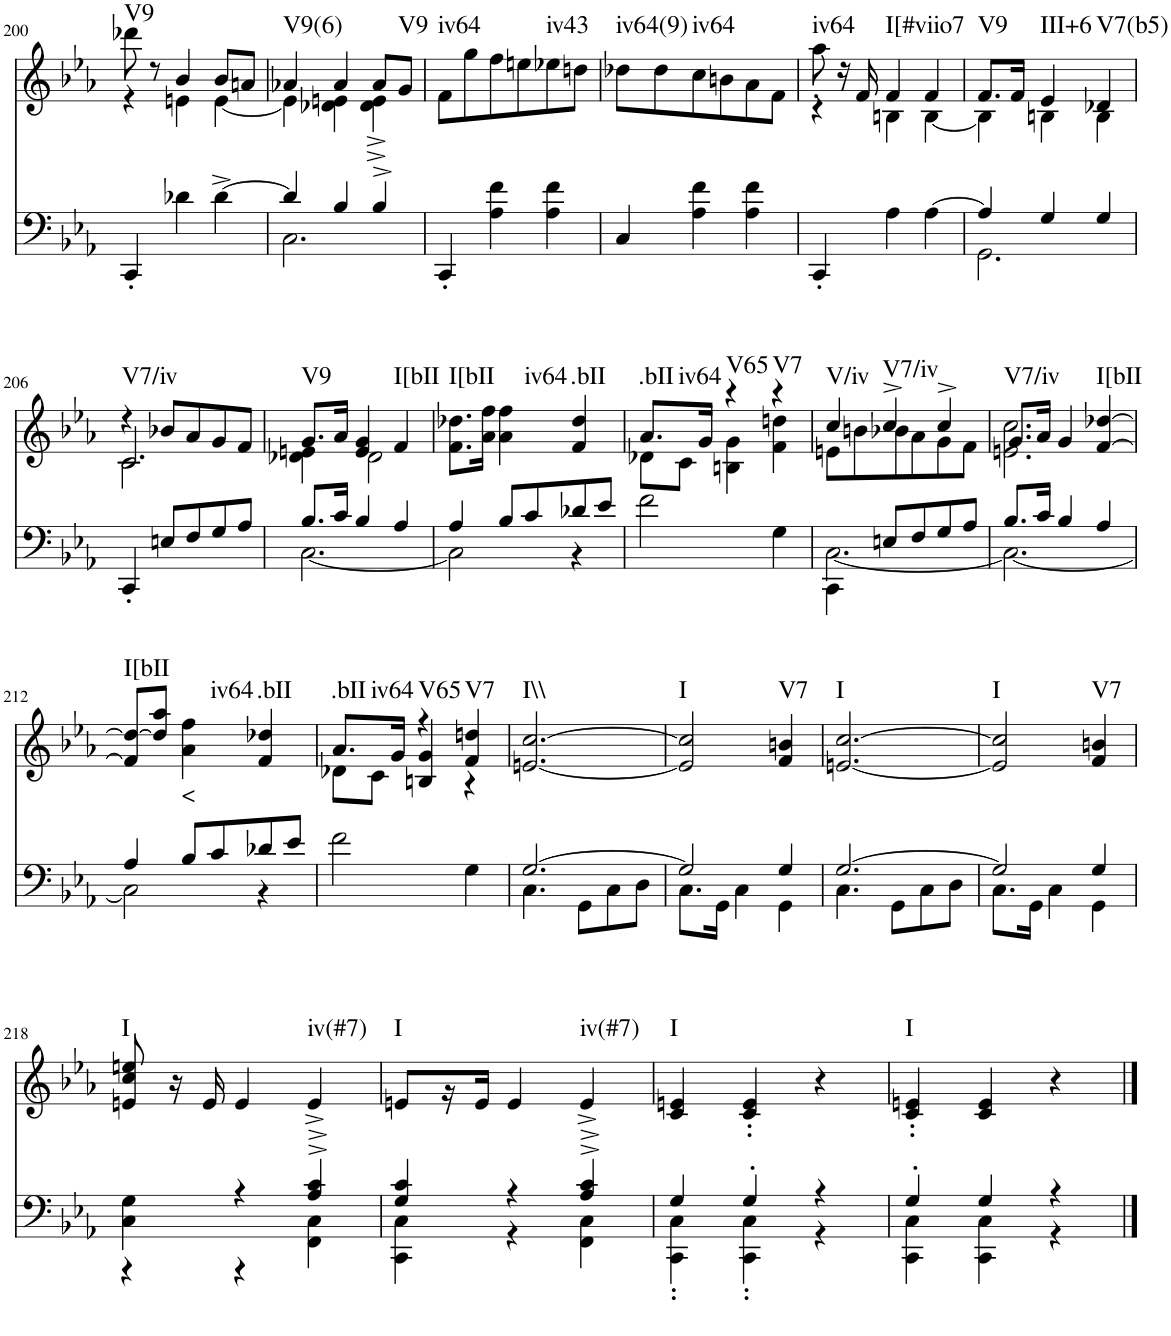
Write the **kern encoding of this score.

**kern	**kern	**text	**harte
*part2	*part1	*part1	*part1
*staff2	*staff1	*staff1	*
*I"Piano	*I"Piano	*	*
*I'Pno	*I'Pno	*	*
!!LO:PB:g=z
*clefF4	*clefG2	*	*
*k[b-e-a-]	*k[b-e-a-]	*	*
*M3/4	*M3/4	*	*
=200	=200	=200	=200
*	*^	*	*
!	!	!	!	!LO:H:kt=V9
4CC'/	8ddd-X\	4r	.	N
.	8r	.	.	.
4d-X\	4en\	4b-/	.	.
[4d-^\	[4e\	8b-/L	.	.
.	.	8an/J	.	.
=201	=201	=201	=201	=201
*^	*	*	*	*
!	!	!	!	!	!LO:H:kt=V9(6)
4d-/]	2.C\	4a-X/	4e\]	.	N
4B-/	.	4a-/	4d-X\ 4en\	.	.
4B-^/	.	8a-/L	4d-\^ 4e\^	.	.
!	!	!	!	!	!LO:H:kt=V9
.	.	8g/J	.	.	N
*v	*v	*	*	*	*
*	*v	*v	*	*
=202	=202	=202	=202
!	!	!	!LO:H:kt=iv64
4CC'/	8f\L	.	N
.	8gg\	.	.
4A-\ 4f\	8ff\	.	.
.	8een\	.	.
!	!	!	!LO:H:kt=iv43
4A-\ 4f\	8ee-X\	.	N
.	8ddn\J	.	.
=203	=203	=203	=203
!	!	!	!LO:H:kt=iv64(9)
4C/	8dd-X\L	.	N
.	8dd-\	.	.
!	!	!	!LO:H:kt=iv64
4A-\ 4f\	8cc\	.	N
.	8bn\	.	.
4A-\ 4f\	8a-\	.	.
.	8f\J	.	.
=204	=204	=204	=204
*	*^	*	*
!	!	!	!	!LO:H:kt=iv64
4CC'/	8aa-'\	4r	.	N
.	16r	.	.	.
.	16f/	.	.	.
!	!	!	!	!LO:H:kt=I[#viio7
4A-\	4f/	4Bn\	.	N
[4A-\	4f/	[4B\	.	.
=205	=205	=205	=205	=205
*^	*	*	*	*
!	!	!	!	!	!LO:H:kt=V9
4A-/]	2.GG\	8.f/L	4B\]	.	N
.	.	16f/Jk	.	.	.
!	!	!	!	!	!LO:H:kt=III+6
4G/	.	4e-/	4Bn\	.	N
!	!	!	!	!	!LO:H:kt=V7(b5)
4G/	.	4d-X/	4B\	.	N
*v	*v	*	*	*	*
!!LO:LB:g=z
=206	=206	=206	=206	=206
*	*	*^	*	*
!	!	!	!	!	!LO:H:kt=V7/iv
4CC'/	4r	2.c\	2.c/	.	N
8En/L	8b-X/L	.	.	.	.
8F/	8a-/	.	.	.	.
8G/	8g/	.	.	.	.
8A-/J	8f/J	.	.	.	.
*	*	*v	*v	*	*
=207	=207	=207	=207	=207
*^	*	*	*	*
!	!	!	!	!	!LO:H:kt=V9
8.B-/L	[2.C\	8.g/L	4d-X\ 4en\	.	N
16c/Jk	.	16a-/Jk	.	.	.
4B-/	.	4e/ 4g/	2d-\	.	.
!	!	!	!	!	!LO:H:kt=I[bII
4A-/	.	4f/	.	.	N
*	*	*v	*v	*	*
=208	=208	=208	=208	=208
!	!	!	!	!LO:H:kt=I[bII
4A-/	2C\]	8.f\ 8.dd-X\L	.	N
.	.	16a-\ 16ff\Jk	.	.
!	!	!	!	!LO:H:kt=iv64
8B-/L	.	4a-\ 4ff\	.	N
8c/	.	.	.	.
!	!	!	!	!LO:H:kt=.bII
8d-X/	4r	4f/ 4dd-/	.	N
8e-/J	.	.	.	.
*v	*v	*	*	*
=209	=209	=209	=209
*	*^	*	*
!	!	!	!	!LO:H:n=1:kt=.bII
!	!	!	!	!LO:H:n=2:kt=iv64
2f\	8.a-/L	8d-X\L	.	N N
.	.	8c\J	.	.
.	16g/Jk	.	.	.
!	!	!	!	!LO:H:kt=V65
.	4r	4Bn\ 4g\	.	N
!	!	!	!	!LO:H:kt=V7
4G\	4r	4f\ 4ddn\	.	N
=210	=210	=210	=210	=210
*^	*	*	*	*
!	!	!	!	!	!LO:H:kt=V/iv
4CC\	[2.C\	4cc/	8en\L	.	N
.	.	.	8bn\	.	.
!	!	!	!	!	!LO:H:kt=V7/iv
8En/L	.	4cc^/	8b-X\	.	N
8F/	.	.	8a-\	.	.
8G/	.	4cc^/	8g\	.	.
8A-/J	.	.	8f\J	.	.
=211	=211	=211	=211	=211	=211
!	!	!	!	!	!LO:H:kt=V7/iv
8.B-/L	2.C\_	8.g/L	2.en\ 2.cc\	.	N
16c/Jk	.	16a-/Jk	.	.	.
4B-/	.	4g/	.	.	.
!	!	!	!	!	!LO:H:kt=I[bII
4A-/	.	[4f/ [4dd-X/	.	.	N
*	*	*v	*v	*	*
!!LO:LB:g=z
=212	=212	=212	=212	=212
!	!	!	!	!LO:H:kt=I[bII
4A-/	2C\]	8f/] 8dd-/_L	.	N
.	.	8dd-/] 8aa-/J	.	.
!	!	!	!LO:LY:b	!LO:H:kt=iv64
8B-/L	.	4a-\ 4ff\	<	N
8c/	.	.	.	.
!	!	!	!	!LO:H:kt=.bII
8d-X/	4r	4f/ 4dd-X/	.	N
8e-/J	.	.	.	.
*v	*v	*	*	*
=213	=213	=213	=213
*	*^	*	*
!	!	!	!	!LO:H:n=1:kt=.bII
!	!	!	!	!LO:H:n=2:kt=iv64
2f\	8.a-/L	8d-X\L	.	N N
.	.	8c\J	.	.
.	16g/Jk	.	.	.
!	!	!	!	!LO:H:kt=V65
.	4r	4Bn/ 4g/	.	N
!	!	!	!	!LO:H:kt=V7
4G\	4f/ 4ddn/	4r	.	N
=214	=214	=214	=214	=214
*^	*	*	*	*
!	!	!	!	!	!LO:H:kt=I\\
*	*	*v	*v	*	*
[2.G/	4.C\	[2.en/ [2.cc/	.	N
.	8GG\L	.	.	.
.	8C\	.	.	.
.	8D\J	.	.	.
=215	=215	=215	=215	=215
!	!	!	!	!LO:H:kt=I
2G/]	8.C\L	2e/] 2cc/]	.	N
.	16GG\Jk	.	.	.
.	4C\	.	.	.
!	!	!	!	!LO:H:kt=V7
4G/	4GG\	4f/ 4bn/	.	N
=216	=216	=216	=216	=216
!	!	!	!	!LO:H:kt=I
[2.G/	4.C\	[2.en/ [2.cc/	.	N
.	8GG\L	.	.	.
.	8C\	.	.	.
.	8D\J	.	.	.
=217	=217	=217	=217	=217
!	!	!	!	!LO:H:kt=I
2G/]	8.C\L	2e/] 2cc/]	.	N
.	16GG\Jk	.	.	.
.	4C\	.	.	.
!	!	!	!	!LO:H:kt=V7
4G/	4GG\	4f/ 4bn/	.	N
!!LO:LB:g=z
=218	=218	=218	=218	=218
!	!	!	!	!LO:H:kt=I
4C\ 4G\	4r	8en/ 8cc/ 8een/	.	N
.	.	16r	.	.
.	.	16e/	.	.
4r	4r	4e/	.	.
!	!	!	!	!LO:H:kt=iv(#7)
4A-/^ 4c/^	4FF\ 4C\	4e^/	.	N
=219	=219	=219	=219	=219
!	!	!	!	!LO:H:kt=I
4G/ 4c/	4CC\ 4C\	8en/L	.	N
.	.	16r	.	.
.	.	16e/JJ	.	.
4r	4r	4e/	.	.
!	!	!	!	!LO:H:kt=iv(#7)
4A-/^ 4c/^	4FF\ 4C\	4e^/	.	N
=220	=220	=220	=220	=220
!	!	!	!	!LO:H:kt=I
4G/	4CC\' 4C\'	4c/ 4en/	.	N
4G'/	4CC\' 4C\'	4c/' 4e/'	.	.
4r	4r	4r	.	.
=221	=221	=221	=221	=221
!	!	!	!	!LO:H:kt=I
4G'/	4CC\ 4C\	4c/' 4en/'	.	N
4G/	4CC\ 4C\	4c/ 4e/	.	.
4r	4r	4r	.	.
*v	*v	*	*	*
==	==	==	==
*-	*-	*-	*-
